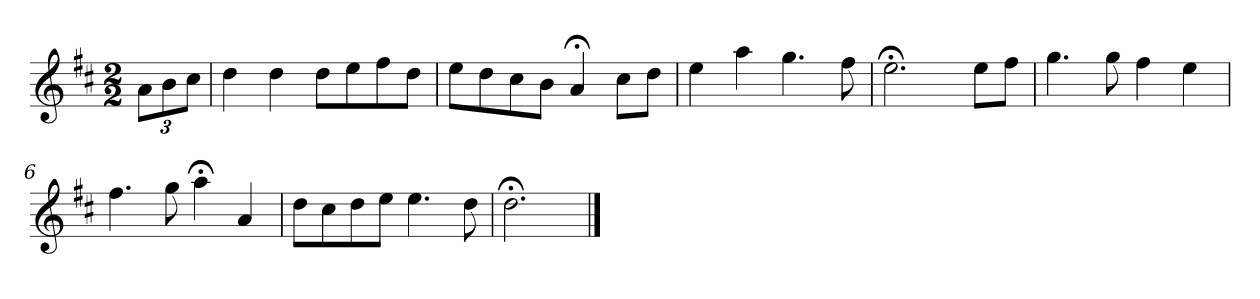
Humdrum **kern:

**kern
*part1
*staff1
*k[f#c#]
*D:
*M2/2
*MM120
=
12aL
12b
12cc#J
=1
4dd
4dd
8ddL
8ee
8ff#
8ddJ
=2
8eeL
8dd
8cc#
8bJ
4a;<
8cc#L
8ddJ
=3
4ee
4aa
4.gg
8ff#
=4
2.ee;<
8eeL
8ff#J
=5
4.gg
8gg
4ff#
4ee
=6
4.ff#
8gg
4aa;<
4a
=7
8ddL
8cc#
8dd
8eeJ
4.ee
8dd
=8
2.dd;<
==
*-
